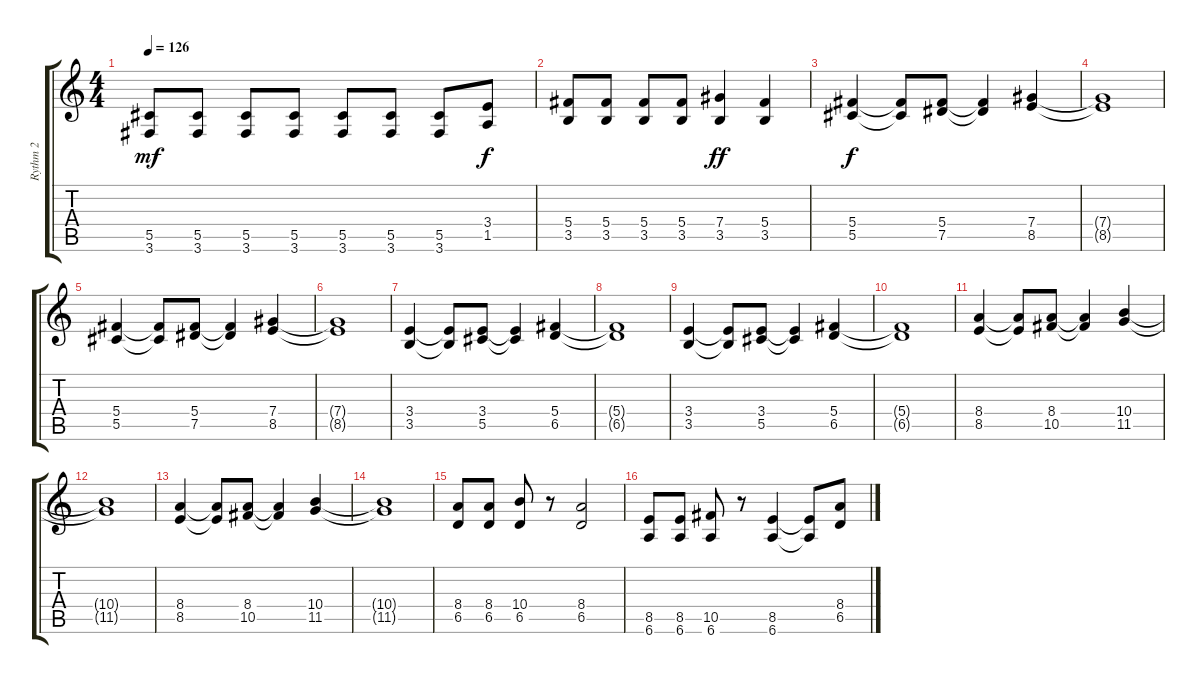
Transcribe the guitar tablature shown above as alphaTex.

\track ("Rythm 2" "Rythm 2") {instrument overdrivenguitar}
\staff {score tabs}
\tuning (Eb4 Bb3 Gb3 Db3 Ab2 Eb2) {hide}
\ts (4 4)
\tempo 126
\clef g2
\ks c
(5.5 3.6).8{dy mf} (5.5 3.6).8 (5.5 3.6).8 (5.5 3.6).8 (5.5 3.6).8 (5.5 3.6).8 (5.5 3.6).8 (3.4 1.5).8{dy f} |
(5.4 3.5).8 (5.4 3.5).8 (5.4 3.5).8 (5.4 3.5).8 (7.4 3.5).4{dy ff} (5.4 3.5).4 |
(5.4 5.5).4{dy f} (5.4{t} 5.5{t}).8 (5.4 7.5).8 (5.4{t} 7.5{t}).4 (7.4 8.5).4 |
(7.4{t} 8.5{t}).1 |
(5.4 5.5).4 (5.4{t} 5.5{t}).8 (5.4 7.5).8 (5.4{t} 7.5{t}).4 (7.4 8.5).4 |
(7.4{t} 8.5{t}).1 |
(3.4 3.5).4 (3.4{t} 3.5{t}).8 (3.4 5.5).8 (3.4{t} 5.5{t}).4 (5.4 6.5).4 |
(5.4{t} 6.5{t}).1 |
(3.4 3.5).4 (3.4{t} 3.5{t}).8 (3.4 5.5).8 (3.4{t} 5.5{t}).4 (5.4 6.5).4 |
(5.4{t} 6.5{t}).1 |
(8.4 8.5).4 (8.4{t} 8.5{t}).8 (8.4 10.5).8 (8.4{t} 10.5{t}).4 (10.4 11.5).4 |
(10.4{t} 11.5{t}).1 |
(8.4 8.5).4 (8.4{t} 8.5{t}).8 (8.4 10.5).8 (8.4{t} 10.5{t}).4 (10.4 11.5).4 |
(10.4{t} 11.5{t}).1 |
(8.4 6.5).8 (8.4 6.5).8 (10.4 6.5).8 r.8 (8.4 6.5).2 |
(8.5 6.6).8 (8.5 6.6).8 (10.5 6.6).8 r.8 (8.5 6.6).4 (8.5{t} 6.6{t}).8 (8.4 6.5).8
